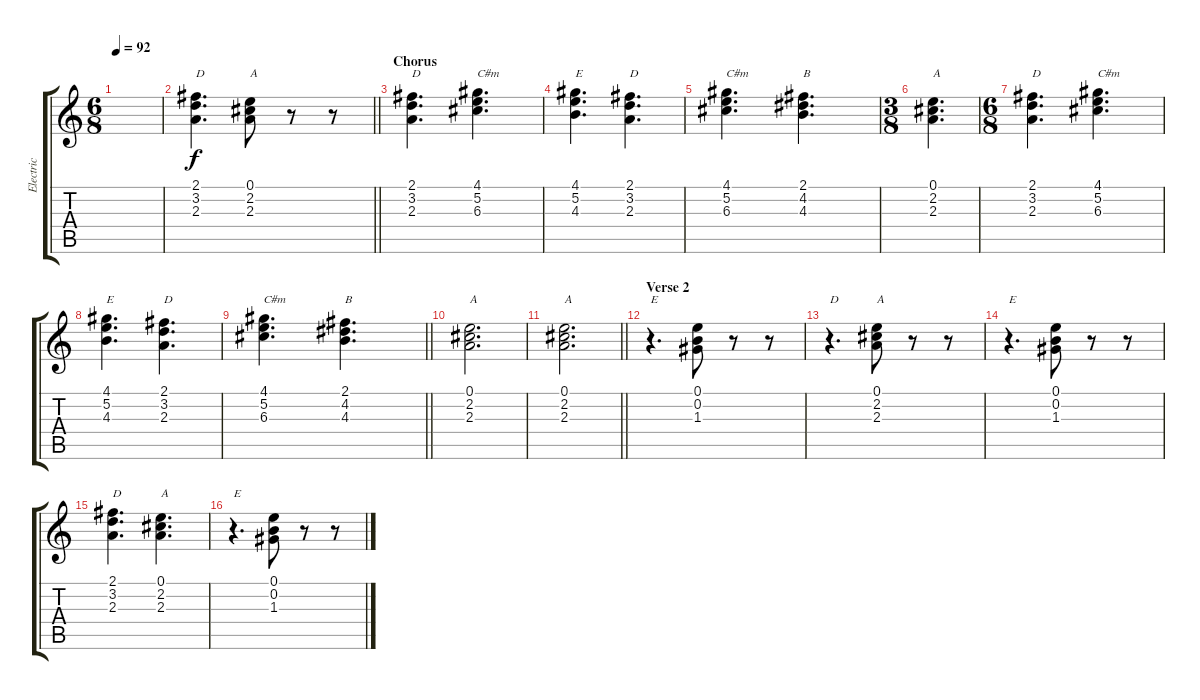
\track ("Electric" "Electric") {instrument overdrivenguitar}
\staff {score tabs}
\tuning (E4 B3 G3 D3 A2 E2) {hide}
\ts (6 8)
\tempo 92
\clef g2
\ks c
|
\barLineRight lightlight
(2.1 3.2 2.3).4{d txt "D"} (0.1 2.2 2.3).8{txt "A"} r.8 r.8 |
\section ("" "Chorus")
(2.1 3.2 2.3).4{d txt "D"} (4.1 5.2 6.3).4{d txt "C#m"} |
(4.1 5.2 4.3).4{d txt "E"} (2.1 3.2 2.3).4{d txt "D"} |
(4.1 5.2 6.3).4{d txt "C#m"} (2.1 4.2 4.3).4{d txt "B"} |
\ts (3 8)
(0.1 2.2 2.3).4{d txt "A"} |
\ts (6 8)
(2.1 3.2 2.3).4{d txt "D"} (4.1 5.2 6.3).4{d txt "C#m"} |
(4.1 5.2 4.3).4{d txt "E"} (2.1 3.2 2.3).4{d txt "D"} |
\barLineRight lightlight
(4.1 5.2 6.3).4{d txt "C#m"} (2.1 4.2 4.3).4{d txt "B"} |
(0.1 2.2 2.3).2{d txt "A"} |
\barLineRight lightlight
(0.1 2.2 2.3).2{d txt "A"} |
\section ("" "Verse 2")
r.4{d txt "E"} (0.1 0.2 1.3).8 r.8 r.8 |
r.4{d txt "D"} (0.1 2.2 2.3).8{txt "A"} r.8 r.8 |
r.4{d txt "E"} (0.1 0.2 1.3).8 r.8 r.8 |
(2.1 3.2 2.3).4{d txt "D"} (0.1 2.2 2.3).4{d txt "A"} |
r.4{d txt "E"} (0.1 0.2 1.3).8 r.8 r.8
